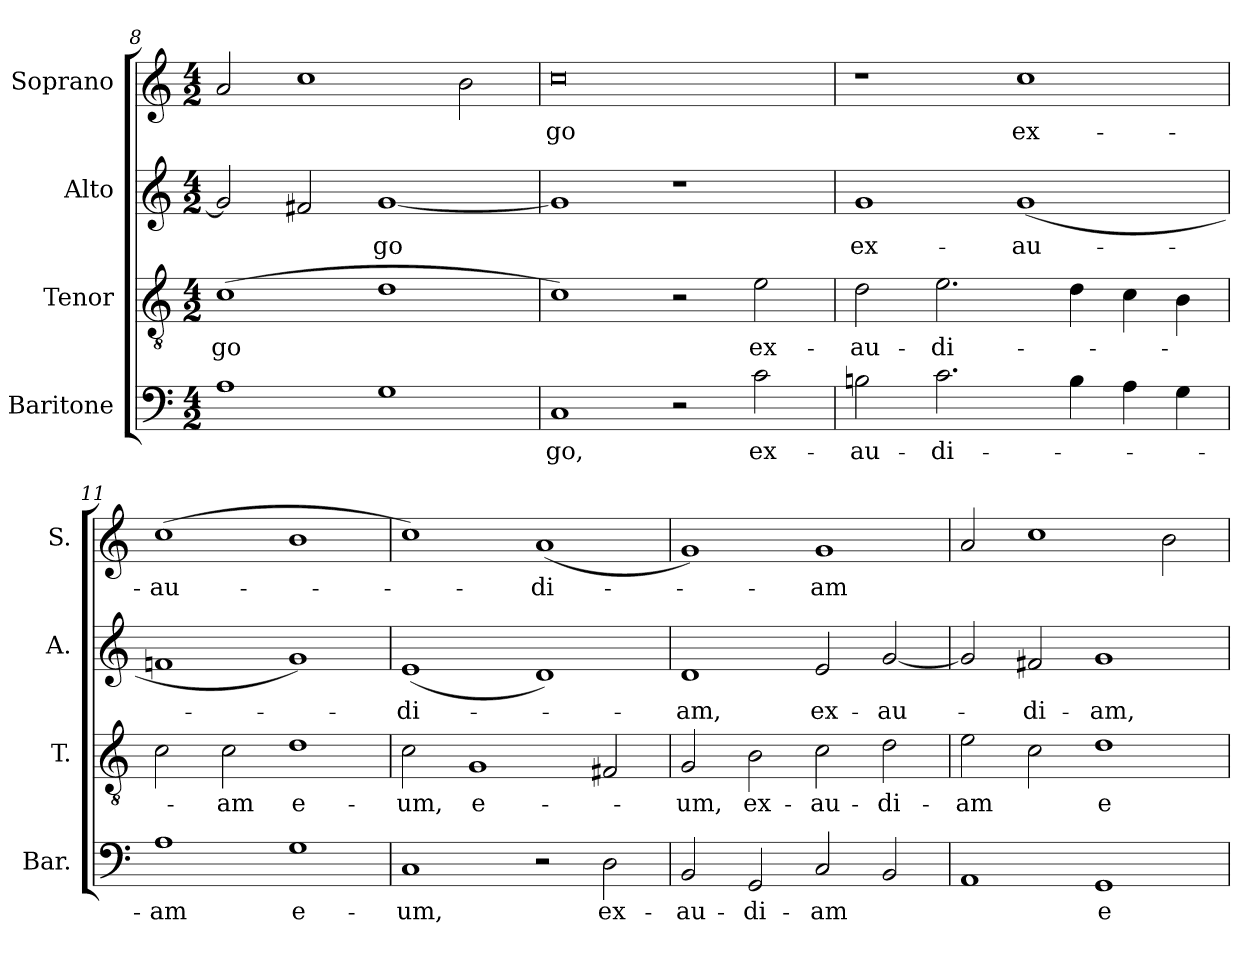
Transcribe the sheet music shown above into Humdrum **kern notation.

**kern	**text	**kern	**text	**kern	**text	**kern	**text
*part4	*part4	*part3	*part3	*part2	*part2	*part1	*part1
*staff4	*staff4	*staff3	*staff3	*staff2	*staff2	*staff1	*staff1
*I"Baritone	*	*I"Tenor	*	*I"Alto	*	*I"Soprano	*
*I'Bar.	*	*I'T.	*	*I'A.	*	*I'S.	*
!!LO:LB:g=z
*clefF4	*	*clefGv2	*	*clefG2	*	*clefG2	*
*	*	*ITrd7c12	*	*	*	*	*
*k[]	*	*k[]	*	*k[]	*	*k[]	*
*C:	*	*C:	*	*C:	*	*C:	*
*M4/2	*	*M4/2	*	*M4/2	*	*M4/2	*
=8	=8	=8	=8	=8	=8	=8	=8
!	!	!	!LO:LY:b:color=#000000	!	!	!	!
1Ai	.	(1Ci	-go	2gi/]	.	2ai/	.
.	.	.	.	2f#Xi/	.	1cci	.
!	!	!	!	!	!LO:LY:b:color=#000000	!	!
1Gi	.	1Di	.	[1gi	-go	.	.
.	.	.	.	.	.	2bi\	.
=9	=9	=9	=9	=9	=9	=9	=9
!	!LO:LY:b:color=#000000	!	!	!	!	!	!
!	!	!	!	!	!	!	!LO:LY:b:color=#000000
1Ci	-go,	1Ci)	.	1gi]	.	0cci	-go
2r	.	2r	.	1r	.	.	.
!	!LO:LY:b:color=#000000	!	!	!	!	!	!
!	!	!	!LO:LY:b:color=#000000	!	!	!	!
2ci\	ex-	2Ei\	ex-	.	.	.	.
=10	=10	=10	=10	=10	=10	=10	=10
!	!LO:LY:b:color=#000000	!	!	!	!	!	!
!	!	!	!LO:LY:b:color=#000000	!	!	!	!
!	!	!	!	!	!LO:LY:b:color=#000000	!	!
2Bni\	-au-	2Di\	-au-	1gi	ex-	1r	.
!	!LO:LY:b:color=#000000	!	!	!	!	!	!
!	!	!	!LO:LY:b:color=#000000	!	!	!	!
2.ci\	-di-	2.Ei\	-di-	.	.	.	.
!	!	!	!	!	!LO:LY:b:color=#000000	!	!
!	!	!	!	!	!	!	!LO:LY:b:color=#000000
.	.	.	.	(1gi	-au-	1cci	ex-
4Bi\	.	4Di\	.	.	.	.	.
4Ai\	.	4Ci\	.	.	.	.	.
4Gi\	.	4BBi\	.	.	.	.	.
=11	=11	=11	=11	=11	=11	=11	=11
!	!LO:LY:b:color=#000000	!	!	!	!	!	!
!	!	!	!	!	!	!	!LO:LY:b:color=#000000
1Ai	-am	2Ci\	.	1fni	.	(1cci	-au-
!	!	!	!LO:LY:b:color=#000000	!	!	!	!
.	.	2Ci\	-am	.	.	.	.
!	!LO:LY:b:color=#000000	!	!	!	!	!	!
!	!	!	!LO:LY:b:color=#000000	!	!	!	!
1Gi	e-	1Di	e-	1gi)	.	1bi	.
=12	=12	=12	=12	=12	=12	=12	=12
!	!LO:LY:b:color=#000000	!	!	!	!	!	!
!	!	!	!LO:LY:b:color=#000000	!	!	!	!
!	!	!	!	!	!LO:LY:b:color=#000000	!	!
1Ci	-um,	2Ci\	-um,	(1ei	-di-	1cci)	.
!	!	!	!LO:LY:b:color=#000000	!	!	!	!
.	.	1GGi	e-	.	.	.	.
!	!	!	!	!	!	!	!LO:LY:b:color=#000000
2r	.	.	.	1di)	.	(1ai	-di-
!	!LO:LY:b:color=#000000	!	!	!	!	!	!
2Di\	ex-	2FF#Xi/	.	.	.	.	.
=13	=13	=13	=13	=13	=13	=13	=13
!	!LO:LY:b:color=#000000	!	!	!	!	!	!
!	!	!	!LO:LY:b:color=#000000	!	!	!	!
!	!	!	!	!	!LO:LY:b:color=#000000	!	!
2BBi/	-au-	2GGi/	-um,	1di	-am,	1gi)	.
!	!LO:LY:b:color=#000000	!	!	!	!	!	!
!	!	!	!LO:LY:b:color=#000000	!	!	!	!
2GGi/	-di-	2BBi\	ex-	.	.	.	.
!	!LO:LY:b:color=#000000	!	!	!	!	!	!
!	!	!	!LO:LY:b:color=#000000	!	!	!	!
!	!	!	!	!	!LO:LY:b:color=#000000	!	!
!	!	!	!	!	!	!	!LO:LY:b:color=#000000
2Ci/	-am	2Ci\	-au-	2ei/	ex-	1gi	-am
!	!	!	!LO:LY:b:color=#000000	!	!	!	!
!	!	!	!	!	!LO:LY:b:color=#000000	!	!
2BBi/	.	2Di\	-di-	[2gi/	-au-	.	.
=14	=14	=14	=14	=14	=14	=14	=14
!	!	!	!LO:LY:b:color=#000000	!	!	!	!
1AAi	.	2Ei\	-am	2gi/]	.	2ai/	.
!	!	!	!	!	!LO:LY:b:color=#000000	!	!
.	.	2Ci\	.	2f#Xi/	-di-	1cci	.
!	!LO:LY:b:color=#000000	!	!	!	!	!	!
!	!	!	!LO:LY:b:color=#000000	!	!	!	!
!	!	!	!	!	!LO:LY:b:color=#000000	!	!
1GGi	e-	1Di	e-	1gi	-am,	.	.
.	.	.	.	.	.	2bi\	.
=	=	=	=	=	=	=	=
*-	*-	*-	*-	*-	*-	*-	*-
